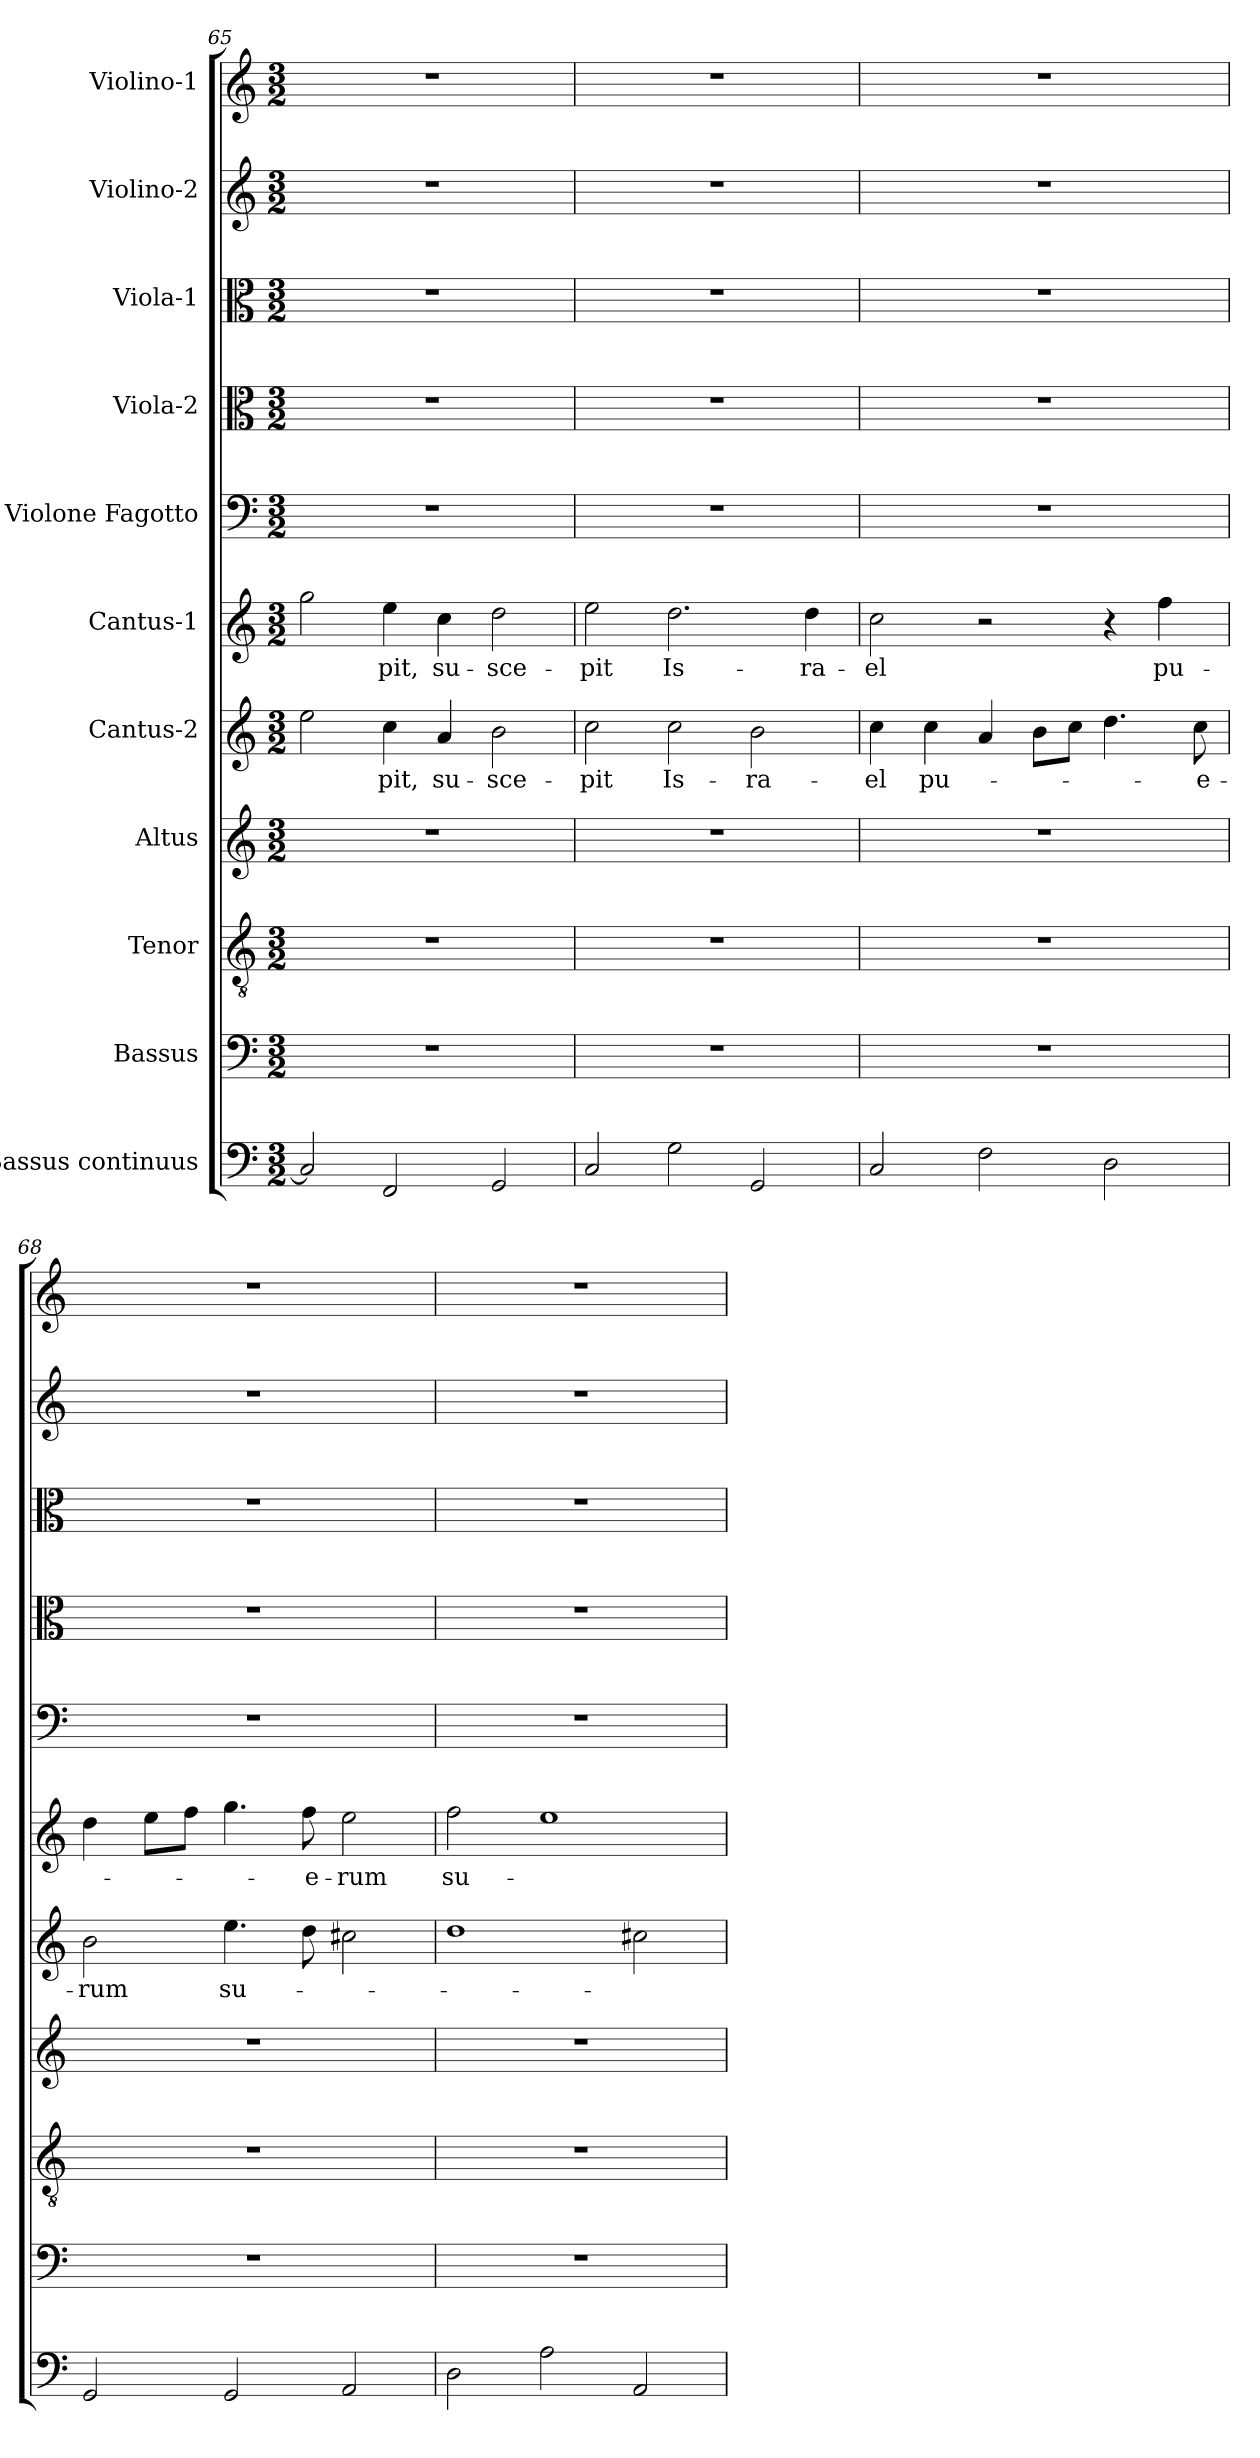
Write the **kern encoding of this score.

**kern	**kern	**kern	**kern	**kern	**text	**kern	**text	**kern	**kern	**kern	**kern	**kern
*part11	*part10	*part9	*part8	*part7	*part7	*part6	*part6	*part5	*part4	*part3	*part2	*part1
*staff11	*staff10	*staff9	*staff8	*staff7	*staff7	*staff6	*staff6	*staff5	*staff4	*staff3	*staff2	*staff1
*I"Bassus continuus	*I"Bassus	*I"Tenor	*I"Altus	*I"Cantus-2	*	*I"Cantus-1	*	*I"Violone Fagotto	*I"Viola-2	*I"Viola-1	*I"Violino-2	*I"Violino-1
*clefF4	*clefF4	*clefGv2	*clefG2	*clefG2	*	*clefG2	*	*clefF4	*clefC3	*clefC3	*clefG2	*clefG2
*k[]	*k[]	*k[]	*k[]	*k[]	*	*k[]	*	*k[]	*k[]	*k[]	*k[]	*k[]
*C:	*C:	*C:	*C:	*C:	*	*C:	*	*C:	*C:	*C:	*C:	*C:
*M3/2	*M3/2	*M3/2	*M3/2	*M3/2	*	*M3/2	*	*M3/2	*M3/2	*M3/2	*M3/2	*M3/2
=65	=65	=65	=65	=65	=65	=65	=65	=65	=65	=65	=65	=65
2C!/]	1.r	1.r	1.r	2ee\	.	2gg\	.	1.r	1.r	1.r	1.r	1.r
!	!	!	!	!	!LO:LY:b	!	!LO:LY:b	!	!	!	!	!
2FF!/	.	.	.	4cc\	-pit,	4ee\	-pit,	.	.	.	.	.
!	!	!	!	!	!LO:LY:b	!	!LO:LY:b	!	!	!	!	!
.	.	.	.	4a/	su-	4cc\	su-	.	.	.	.	.
!	!	!	!	!	!LO:LY:b	!	!LO:LY:b	!	!	!	!	!
2GG!/	.	.	.	2b\	-sce-	2dd\	-sce-	.	.	.	.	.
!!LO:PB:g=z
=66	=66	=66	=66	=66	=66	=66	=66	=66	=66	=66	=66	=66
!	!	!	!	!	!LO:LY:b	!	!LO:LY:b	!	!	!	!	!
2C!/	1.r	1.r	1.r	2cc\	-pit	2ee\	-pit	1.r	1.r	1.r	1.r	1.r
!	!	!	!	!	!LO:LY:b	!	!LO:LY:b	!	!	!	!	!
2G!\	.	.	.	2cc\	Is-	2.dd\	Is-	.	.	.	.	.
!	!	!	!	!	!LO:LY:b	!	!	!	!	!	!	!
2GG!/	.	.	.	2b\	-ra-	.	.	.	.	.	.	.
!	!	!	!	!	!	!	!LO:LY:b	!	!	!	!	!
.	.	.	.	.	.	4dd\	-ra-	.	.	.	.	.
=67	=67	=67	=67	=67	=67	=67	=67	=67	=67	=67	=67	=67
!	!	!	!	!	!LO:LY:b	!	!LO:LY:b	!	!	!	!	!
2C!/	1.r	1.r	1.r	4cc\	-el	2cc\	-el	1.r	1.r	1.r	1.r	1.r
!	!	!	!	!	!LO:LY:b	!	!	!	!	!	!	!
.	.	.	.	4cc\	pu-	.	.	.	.	.	.	.
2F\	.	.	.	4a/	.	2r	.	.	.	.	.	.
.	.	.	.	8b\L	.	.	.	.	.	.	.	.
.	.	.	.	8cc\J	.	.	.	.	.	.	.	.
2D\	.	.	.	4.dd\	.	4r	.	.	.	.	.	.
!	!	!	!	!	!	!	!LO:LY:b	!	!	!	!	!
.	.	.	.	.	.	4ff\	pu-	.	.	.	.	.
!	!	!	!	!	!LO:LY:b	!	!	!	!	!	!	!
.	.	.	.	8cc\	-e-	.	.	.	.	.	.	.
=68	=68	=68	=68	=68	=68	=68	=68	=68	=68	=68	=68	=68
!	!	!	!	!	!LO:LY:b	!	!	!	!	!	!	!
2GG/	1.r	1.r	1.r	2b\	-rum	4dd\	.	1.r	1.r	1.r	1.r	1.r
.	.	.	.	.	.	8ee\L	.	.	.	.	.	.
.	.	.	.	.	.	8ff\J	.	.	.	.	.	.
!	!	!	!	!	!LO:LY:b	!	!	!	!	!	!	!
2GG/	.	.	.	4.ee\	su-	4.gg\	.	.	.	.	.	.
!	!	!	!	!	!	!	!LO:LY:b	!	!	!	!	!
.	.	.	.	8dd\	.	8ff\	-e-	.	.	.	.	.
!	!	!	!	!	!	!	!LO:LY:b	!	!	!	!	!
2AA/	.	.	.	2cc#X\	.	2ee\	-rum	.	.	.	.	.
=69	=69	=69	=69	=69	=69	=69	=69	=69	=69	=69	=69	=69
!	!	!	!	!	!	!	!LO:LY:b	!	!	!	!	!
2D\	1.r	1.r	1.r	1dd	.	2ff\	su-	1.r	1.r	1.r	1.r	1.r
2A\	.	.	.	.	.	1ee	.	.	.	.	.	.
2AA/	.	.	.	2cc#X\	.	.	.	.	.	.	.	.
=	=	=	=	=	=	=	=	=	=	=	=	=
*-	*-	*-	*-	*-	*-	*-	*-	*-	*-	*-	*-	*-
